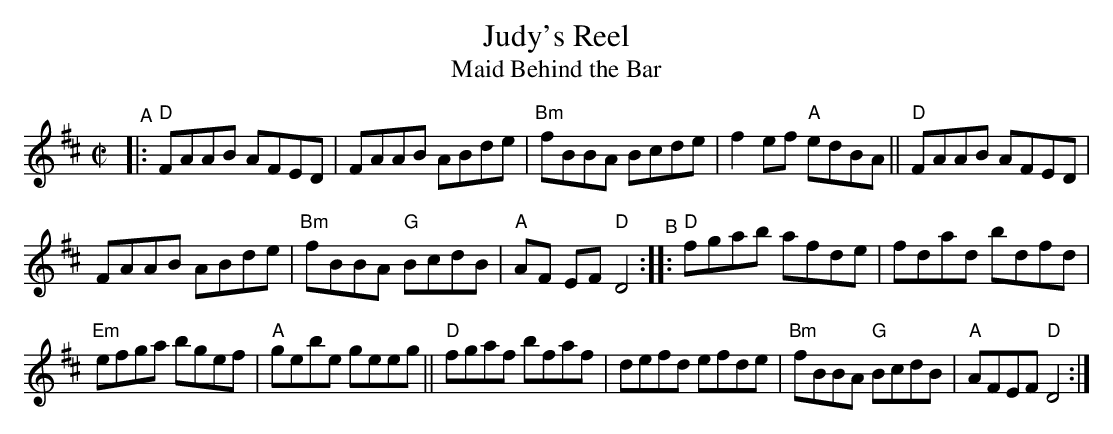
X:1
T: Judy's Reel
T: Maid Behind the Bar
M: C|
L: 1/8
K: D
"^A"|: "D"FAAB AFED | FAAB ABde | "Bm"fBBA Bcde | f2ef "A"edBA || "D"FAAB AFED |
FAAB ABde | "Bm"fBBA "G"BcdB | "A"AF EF "D"D4 "^B":: "D"fgab afde | fdad bdfd |
"Em"efga bgef | "A"gebe geeg ||  "D"fgaf bfaf | defd efde | "Bm"fBBA "G"BcdB | "A"AFEF "D"D4 :|
